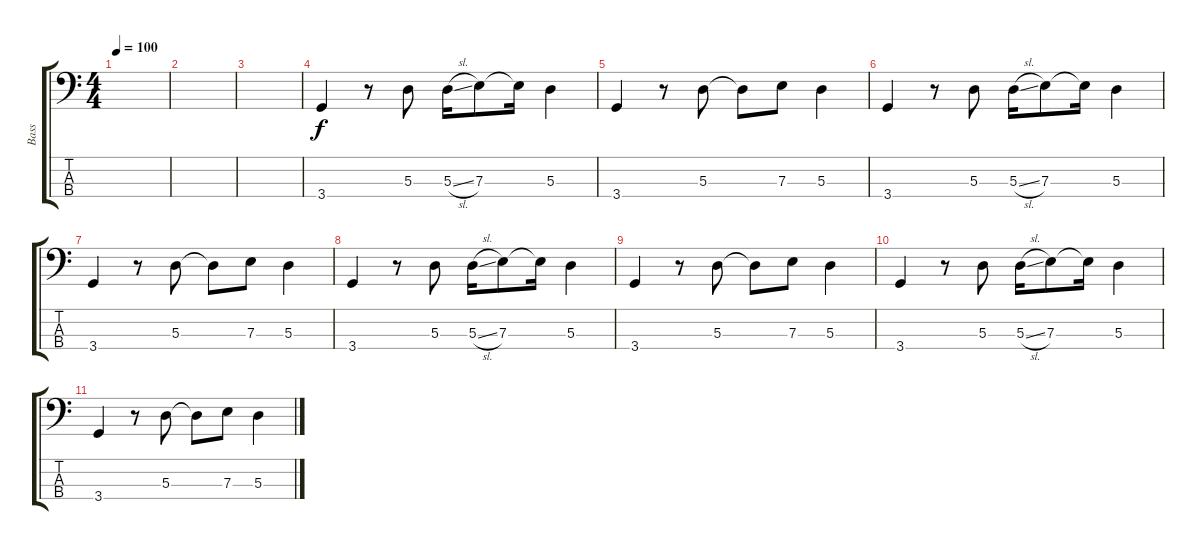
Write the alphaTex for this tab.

\track ("Bass" "Bass") {instrument electricbassfinger}
\staff {score tabs}
\tuning (G2 D2 A1 E1) {hide}
\ts (4 4)
\tempo 100
\clef f4
\ks c
|
|
|
3.4.4 r.8 5.3.8 5.3{sl}.16 7.3.8 7.3{t}.16 5.3.4 |
3.4.4 r.8 5.3.8 5.3{t}.8 7.3.8 5.3.4 |
3.4.4 r.8 5.3.8 5.3{sl}.16 7.3.8 7.3{t}.16 5.3.4 |
3.4.4 r.8 5.3.8 5.3{t}.8 7.3.8 5.3.4 |
3.4.4 r.8 5.3.8 5.3{sl}.16 7.3.8 7.3{t}.16 5.3.4 |
3.4.4 r.8 5.3.8 5.3{t}.8 7.3.8 5.3.4 |
3.4.4 r.8 5.3.8 5.3{sl}.16 7.3.8 7.3{t}.16 5.3.4 |
3.4.4 r.8 5.3.8 5.3{t}.8 7.3.8 5.3.4
